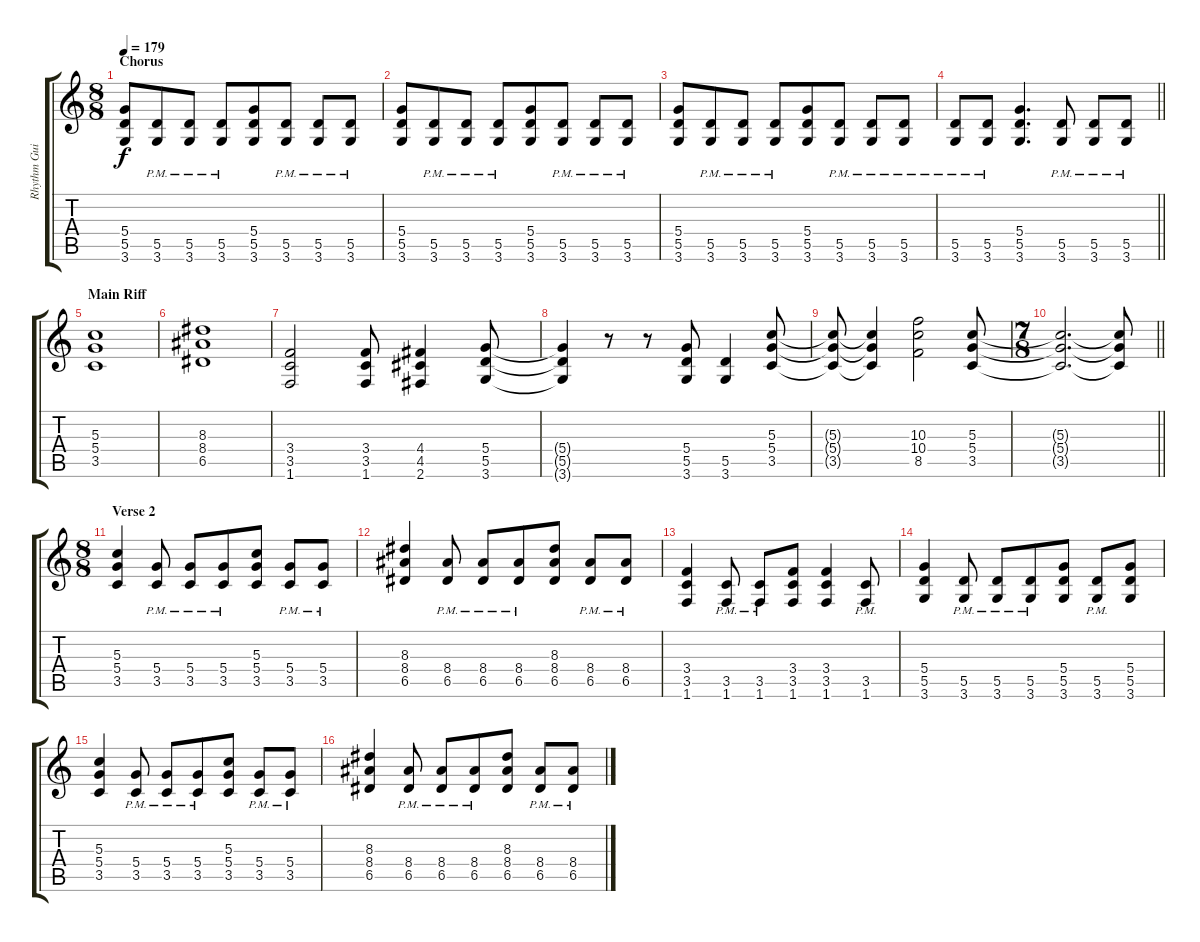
\track ("Rhythm Guitar" "Rhythm Gui") {instrument distortionguitar}
\staff {score tabs}
\tuning (E4 B3 G3 D3 A2 E2) {hide}
\ts (8 8)
\section ("" "Chorus")
\tempo 179
\clef g2
\ks c
(5.4 5.5 3.6).8{dy f} (5.5{pm} 3.6{pm}).8 (5.5{pm} 3.6{pm}).8 (5.5{pm} 3.6{pm}).8 (5.4 5.5 3.6).8 (5.5{pm} 3.6{pm}).8 (5.5{pm} 3.6{pm}).8 (5.5{pm} 3.6{pm}).8 |
(5.4 5.5 3.6).8 (5.5{pm} 3.6{pm}).8 (5.5{pm} 3.6{pm}).8 (5.5{pm} 3.6{pm}).8 (5.4 5.5 3.6).8 (5.5{pm} 3.6{pm}).8 (5.5{pm} 3.6{pm}).8 (5.5{pm} 3.6{pm}).8 |
(5.4 5.5 3.6).8 (5.5{pm} 3.6{pm}).8 (5.5{pm} 3.6{pm}).8 (5.5{pm} 3.6{pm}).8 (5.4 5.5 3.6).8 (5.5{pm} 3.6{pm}).8 (5.5{pm} 3.6{pm}).8 (5.5{pm} 3.6{pm}).8 |
\barLineRight lightlight
(5.5{pm} 3.6{pm}).8 (5.5{pm} 3.6{pm}).8 (5.4 5.5 3.6).4{d} (5.5{pm} 3.6{pm}).8 (5.5{pm} 3.6{pm}).8 (5.5{pm} 3.6{pm}).8 |
\section ("" "Main Riff")
(5.3 5.4 3.5).1 |
(8.3 8.4 6.5).1 |
(3.4 3.5 1.6).2 (3.4 3.5 1.6).8 (4.4 4.5 2.6).4 (5.4 5.5 3.6).8 |
(5.4{t} 5.5{t} 3.6{t}).4 r.8 r.8 (5.4 5.5 3.6).8 (5.5 3.6).4 (5.3 5.4 3.5).8 |
(5.3{t} 5.4{t} 3.5{t}).8 (5.3{t} 5.4{t} 3.5{t}).4 (10.3 10.4 8.5).2 (5.3 5.4 3.5).8 |
\ts (7 8)
\barLineRight lightlight
(5.3{t} 5.4{t} 3.5{t}).2{d} (5.3{t} 5.4{t} 3.5{t}).8 |
\ts (8 8)
\section ("" "Verse 2")
(5.3 5.4 3.5).4 (5.4{pm} 3.5{pm}).8 (5.4{pm} 3.5{pm}).8 (5.4{pm} 3.5{pm}).8 (5.3 5.4 3.5).8 (5.4{pm} 3.5{pm}).8 (5.4{pm} 3.5{pm}).8 |
(8.3 8.4 6.5).4 (8.4{pm} 6.5{pm}).8 (8.4{pm} 6.5{pm}).8 (8.4{pm} 6.5{pm}).8 (8.3 8.4 6.5).8 (8.4{pm} 6.5{pm}).8 (8.4{pm} 6.5{pm}).8 |
(3.4 3.5 1.6).4 (3.5{pm} 1.6{pm}).8 (3.5{pm} 1.6{pm}).8 (3.4 3.5 1.6).8 (3.4 3.5 1.6).4 (3.5{pm} 1.6{pm}).8 |
(5.4 5.5 3.6).4 (5.5{pm} 3.6{pm}).8 (5.5{pm} 3.6{pm}).8 (5.5{pm} 3.6{pm}).8 (5.4 5.5 3.6).8 (5.5{pm} 3.6{pm}).8 (5.4 5.5 3.6).8 |
(5.3 5.4 3.5).4 (5.4{pm} 3.5{pm}).8 (5.4{pm} 3.5{pm}).8 (5.4{pm} 3.5{pm}).8 (5.3 5.4 3.5).8 (5.4{pm} 3.5{pm}).8 (5.4{pm} 3.5{pm}).8 |
(8.3 8.4 6.5).4 (8.4{pm} 6.5{pm}).8 (8.4{pm} 6.5{pm}).8 (8.4{pm} 6.5{pm}).8 (8.3 8.4 6.5).8 (8.4{pm} 6.5{pm}).8 (8.4{pm} 6.5{pm}).8
